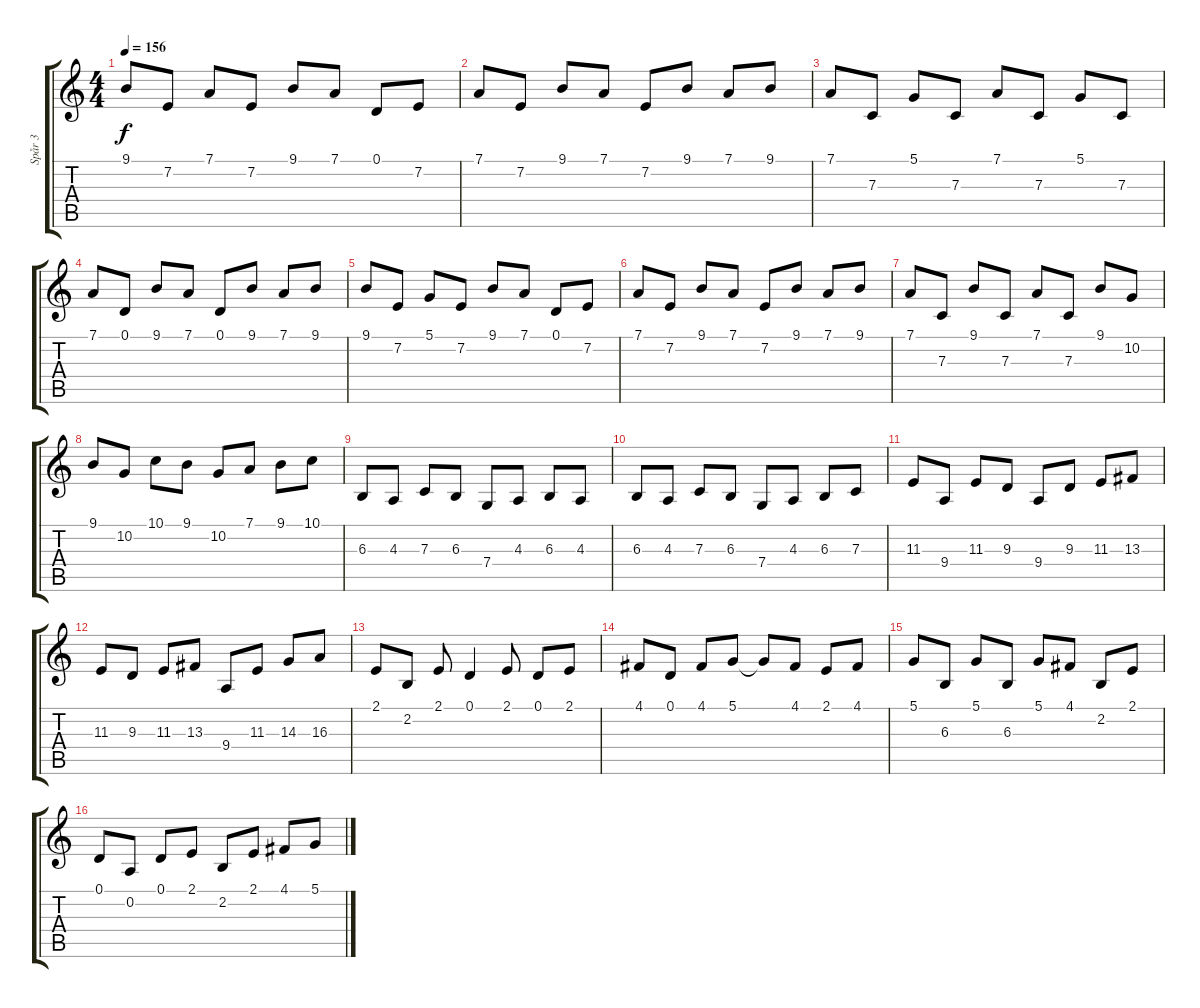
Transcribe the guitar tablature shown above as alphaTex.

\track ("Spår 3" "Spår 3") {instrument lead2sawtooth}
\staff {score tabs}
\tuning (D4 A3 F3 C3 G2 C2) {hide}
\ts (4 4)
\tempo 156
\clef g2
\ks c
9.1.8{dy f} 7.2.8 7.1.8 7.2.8 9.1.8 7.1.8 0.1.8 7.2.8 |
7.1.8 7.2.8 9.1.8 7.1.8 7.2.8 9.1.8 7.1.8 9.1.8 |
7.1.8 7.3.8 5.1.8 7.3.8 7.1.8 7.3.8 5.1.8 7.3.8 |
7.1.8 0.1.8 9.1.8 7.1.8 0.1.8 9.1.8 7.1.8 9.1.8 |
9.1.8 7.2.8 5.1.8 7.2.8 9.1.8 7.1.8 0.1.8 7.2.8 |
7.1.8 7.2.8 9.1.8 7.1.8 7.2.8 9.1.8 7.1.8 9.1.8 |
7.1.8 7.3.8 9.1.8 7.3.8 7.1.8 7.3.8 9.1.8 10.2.8 |
9.1.8 10.2.8 10.1.8 9.1.8 10.2.8 7.1.8 9.1.8 10.1.8 |
6.3.8 4.3.8 7.3.8 6.3.8 7.4.8 4.3.8 6.3.8 4.3.8 |
6.3.8 4.3.8 7.3.8 6.3.8 7.4.8 4.3.8 6.3.8 7.3.8 |
11.3.8 9.4.8 11.3.8 9.3.8 9.4.8 9.3.8 11.3.8 13.3.8 |
11.3.8 9.3.8 11.3.8 13.3.8 9.4.8 11.3.8 14.3.8 16.3.8 |
2.1.8 2.2.8 2.1.8 0.1.4 2.1.8 0.1.8 2.1.8 |
4.1.8 0.1.8 4.1.8 5.1.8 5.1{t}.8 4.1.8 2.1.8 4.1.8 |
5.1.8 6.3.8 5.1.8 6.3.8 5.1.8 4.1.8 2.2.8 2.1.8 |
0.1.8 0.2.8 0.1.8 2.1.8 2.2.8 2.1.8 4.1.8 5.1.8
